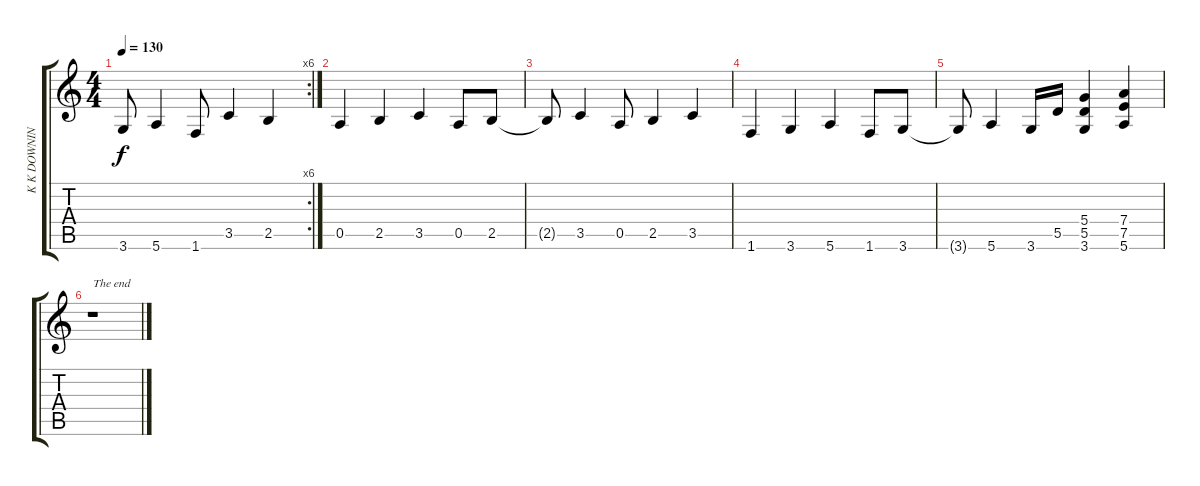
\track ("K K DOWNING(guitar)" "K K DOWNIN") {instrument distortionguitar}
\staff {score tabs}
\tuning (E4 B3 G3 D3 A2 E2) {hide}
\rc 6
\ts (4 4)
\tempo 130
\clef g2
\ks c
3.6{t}.8{dy f} 5.6.4 1.6.8 3.5.4 2.5.4 |
0.5.4 2.5.4 3.5.4 0.5.8 2.5.8 |
2.5{t}.8 3.5.4 0.5.8 2.5.4 3.5.4 |
1.6.4 3.6.4 5.6.4 1.6.8 3.6.8 |
3.6{t}.8 5.6.4 3.6.16 5.5.16 (5.4 5.5 3.6).4 (7.4 7.5 5.6).4 |
r.1{txt "The end"}
